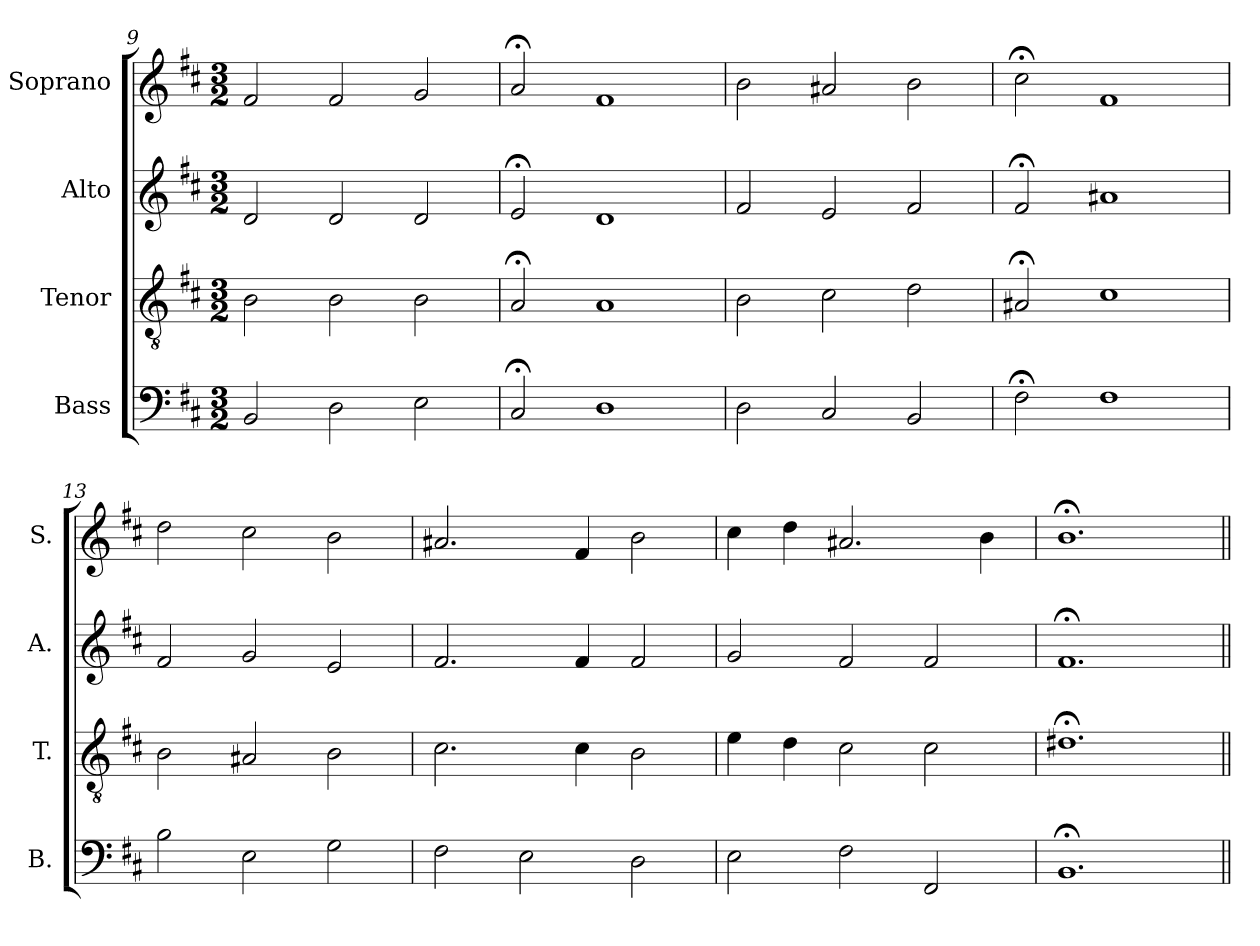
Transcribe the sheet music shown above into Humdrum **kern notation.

**kern	**kern	**kern	**kern
*part4	*part3	*part2	*part1
*staff4	*staff3	*staff2	*staff1
*I"Bass	*I"Tenor	*I"Alto	*I"Soprano
*I'B.	*I'T.	*I'A.	*I'S.
*clefF4	*clefGv2	*clefG2	*clefG2
*	*ITrd7c12	*	*
*k[f#c#]	*k[f#c#]	*k[f#c#]	*k[f#c#]
*D:	*D:	*D:	*D:
*M3/2	*M3/2	*M3/2	*M3/2
=9	=9	=9	=9
2BB/	2BB\	2d/	2f#/
2D\	2BB\	2d/	2f#/
2E\	2BB\	2d/	2g/
!!LO:PB:g=z
=10	=10	=10	=10
2C#;</	2AA;</	2e;</	2a;</
1D\	1AA/	1d/	1f#/
=11	=11	=11	=11
2D\	2BB\	2f#/	2b\
2C#/	2C#\	2e/	2a#X/
2BB/	2D\	2f#/	2b\
=12	=12	=12	=12
2F#;<\	2AA#X;</	2f#;</	2cc#;<\
1F#\	1C#\	1a#X/	1f#/
=13	=13	=13	=13
2B\	2BB\	2f#/	2dd\
2E\	2AA#X/	2g/	2cc#\
2G\	2BB\	2e/	2b\
!!LO:LB:g=z
=14	=14	=14	=14
2F#\	2.C#\	2.f#/	2.a#X/
2E\	.	.	.
.	4C#\	4f#/	4f#/
2D\	2BB\	2f#/	2b\
=15	=15	=15	=15
2E\	4E\	2g/	4cc#\
.	4D\	.	4dd\
2F#\	2C#\	2f#/	2.a#X/
2FF#/	2C#\	2f#/	.
.	.	.	4b\
=16	=16	=16	=16
1.BB;</	1.D#X;<\	1.f#;</	1.b;<\
=||	=||	=||	=||
*-	*-	*-	*-
